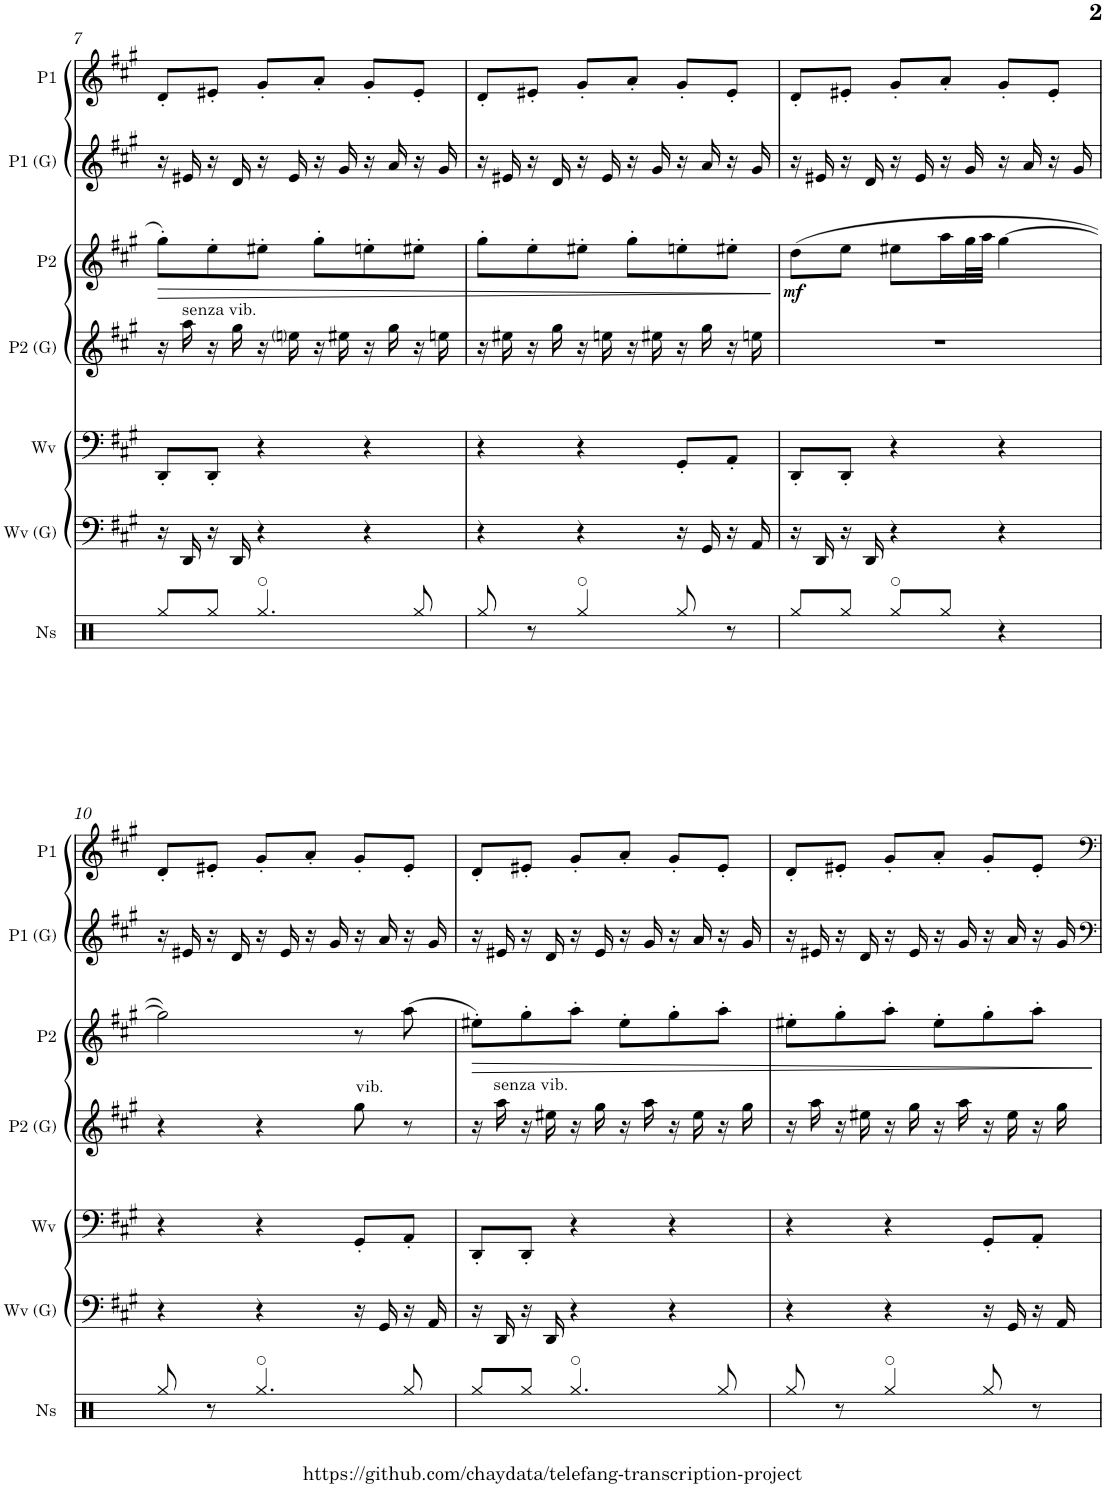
**kern	**kern	**kern	**kern	**kern	**dynam	**kern	**kern
*part7	*part6	*part5	*part4	*part3	*part3	*part2	*part1
*staff7	*staff6	*staff5	*staff4	*staff3	*staff3	*staff2	*staff1
*I"Noise	*I"Wave (Ghost)	*I"Wave	*I"Pulse 2 (Ghost)	*I"Pulse 2	*	*I"Pulse 1 (Ghost)	*I"Pulse 1
*I'Ns	*I'Wv (G)	*I'Wv	*I'P2 (G)	*I'P2	*	*I'P1 (G)	*I'P1
!!LO:PB:g=z
*clefX	*clefF4	*clefF4	*clefG2	*clefG2	*	*clefG2	*clefG2
*k[]	*k[f#c#g#]	*k[f#c#g#]	*k[f#c#g#]	*k[f#c#g#]	*	*k[f#c#g#]	*k[f#c#g#]
*M3/4	*M3/4	*M3/4	*M3/4	*M3/4	*	*M3/4	*M3/4
=7	=7	=7	=7	=7	=7	=7	=7
!	!	!	!	!	!LO:HP:b	!	!
8Rgg/L	16r	8DD'/L	16r	8gg#'\L	>	16r	8d'/L
!	!	!	!LO:TX:a:t=senza vib.	!	!	!	!
.	16DD/	.	16aa\	.	.	16e#X/	.
8Rgg/J	16r	8DD'/J	16r	8ee'\	.	16r	8e#X'/J
.	16DD/	.	16gg#\	.	.	16d/	.
4.Rgg/	4r	4r	16r	8ee#X'\J	.	16r	8g#'/L
.	.	.	16eeni\	.	.	16e#/	.
.	.	.	16r	8gg#'\L	.	16r	8a'/J
.	.	.	16ee#X\	.	.	16g#/	.
.	4r	4r	16r	8een'\	.	16r	8g#'/L
.	.	.	16gg#\	.	.	16a/	.
8Rgg/	.	.	16r	8ee#X'\J	.	16r	8e#'/J
.	.	.	16een\	.	.	16g#/	.
=8	=8	=8	=8	=8	=8	=8	=8
8Rgg/	4r	4r	16r	8gg#'\L	.	16r	8d'/L
.	.	.	16ee#X\	.	.	16e#X/	.
8r	.	.	16r	8ee'\	.	16r	8e#X'/J
.	.	.	16gg#\	.	.	16d/	.
4Rgg/	4r	4r	16r	8ee#X'\J	.	16r	8g#'/L
.	.	.	16een\	.	.	16e#/	.
.	.	.	16r	8gg#'\L	.	16r	8a'/J
.	.	.	16ee#X\	.	.	16g#/	.
8Rgg/	16r	8GG#'/L	16r	8een'\	.	16r	8g#'/L
.	16GG#/	.	16gg#\	.	.	16a/	.
8r	16r	8AA'/J	16r	8ee#X'\J	.	16r	8e#'/J
.	16AA/	.	16een\	.	.	16g#/	.
.	.	.	.	.	]	.	.
=9	=9	=9	=9	=9	=9	=9	=9
!	!	!	!	!	!LO:DY:b	!	!
8Rgg/L	16r	8DD'/L	2.r	(8dd\L	mf	16r	8d'/L
.	16DD/	.	.	.	.	16e#X/	.
8Rgg/J	16r	8DD'/J	.	8ee\J	.	16r	8e#X'/J
.	16DD/	.	.	.	.	16d/	.
8Rgg/L	4r	4r	.	8ee#X\L	.	16r	8g#'/L
.	.	.	.	.	.	16e#/	.
8Rgg/J	.	.	.	16aa\L	.	16r	8a'/J
.	.	.	.	32gg#\L	.	16g#/	.
.	.	.	.	32aa\JJJ	.	.	.
4r	4r	4r	.	[4gg#\	.	16r	8g#'/L
.	.	.	.	.	.	16a/	.
.	.	.	.	.	.	16r	8e#'/J
.	.	.	.	.	.	16g#/	.
!!LO:LB:g=z
=10	=10	=10	=10	=10	=10	=10	=10
8Rgg/	4r	4r	4r	2gg#\])	.	16r	8d'/L
.	.	.	.	.	.	16e#X/	.
8r	.	.	.	.	.	16r	8e#X'/J
.	.	.	.	.	.	16d/	.
4.Rgg/	4r	4r	4r	.	.	16r	8g#'/L
.	.	.	.	.	.	16e#/	.
.	.	.	.	.	.	16r	8a'/J
.	.	.	.	.	.	16g#/	.
!	!	!	!LO:TX:a:t=vib.	!	!	!	!
.	16r	8GG#'/L	8gg#\	8r	.	16r	8g#'/L
.	16GG#/	.	.	.	.	16a/	.
8Rgg/	16r	8AA'/J	8r	(8aa\	.	16r	8e#'/J
.	16AA/	.	.	.	.	16g#/	.
=11	=11	=11	=11	=11	=11	=11	=11
!	!	!	!	!	!LO:HP:b	!	!
8Rgg/L	16r	8DD'/L	16r	8ee#X'\L)	>	16r	8d'/L
!	!	!	!LO:TX:a:t=senza vib.	!	!	!	!
.	16DD/	.	16aa\	.	.	16e#X/	.
8Rgg/J	16r	8DD'/J	16r	8gg#'\	.	16r	8e#X'/J
.	16DD/	.	16ee#X\	.	.	16d/	.
4.Rgg/	4r	4r	16r	8aa'\J	.	16r	8g#'/L
.	.	.	16gg#\	.	.	16e#/	.
.	.	.	16r	8ee#'\L	.	16r	8a'/J
.	.	.	16aa\	.	.	16g#/	.
.	4r	4r	16r	8gg#'\	.	16r	8g#'/L
.	.	.	16ee#\	.	.	16a/	.
8Rgg/	.	.	16r	8aa'\J	.	16r	8e#'/J
.	.	.	16gg#\	.	.	16g#/	.
=12	=12	=12	=12	=12	=12	=12	=12
8Rgg/	4r	4r	16r	8ee#X'\L	.	16r	8d'/L
.	.	.	16aa\	.	.	16e#X/	.
8r	.	.	16r	8gg#'\	.	16r	8e#X'/J
.	.	.	16ee#X\	.	.	16d/	.
4Rgg/	4r	4r	16r	8aa'\J	.	16r	8g#'/L
.	.	.	16gg#\	.	.	16e#/	.
.	.	.	16r	8ee#'\L	.	16r	8a'/J
.	.	.	16aa\	.	.	16g#/	.
8Rgg/	16r	8GG#'/L	16r	8gg#'\	.	16r	8g#'/L
.	16GG#/	.	16ee#\	.	.	16a/	.
8r	16r	8AA'/J	16r	8aa'\J	.	16r	8e#'/J
.	16AA/	.	16gg#\	.	.	16g#/	.
.	.	.	.	.	]	.	.
=	=	=	=	=	=	=	=
*-	*-	*-	*-	*-	*-	*-	*-
